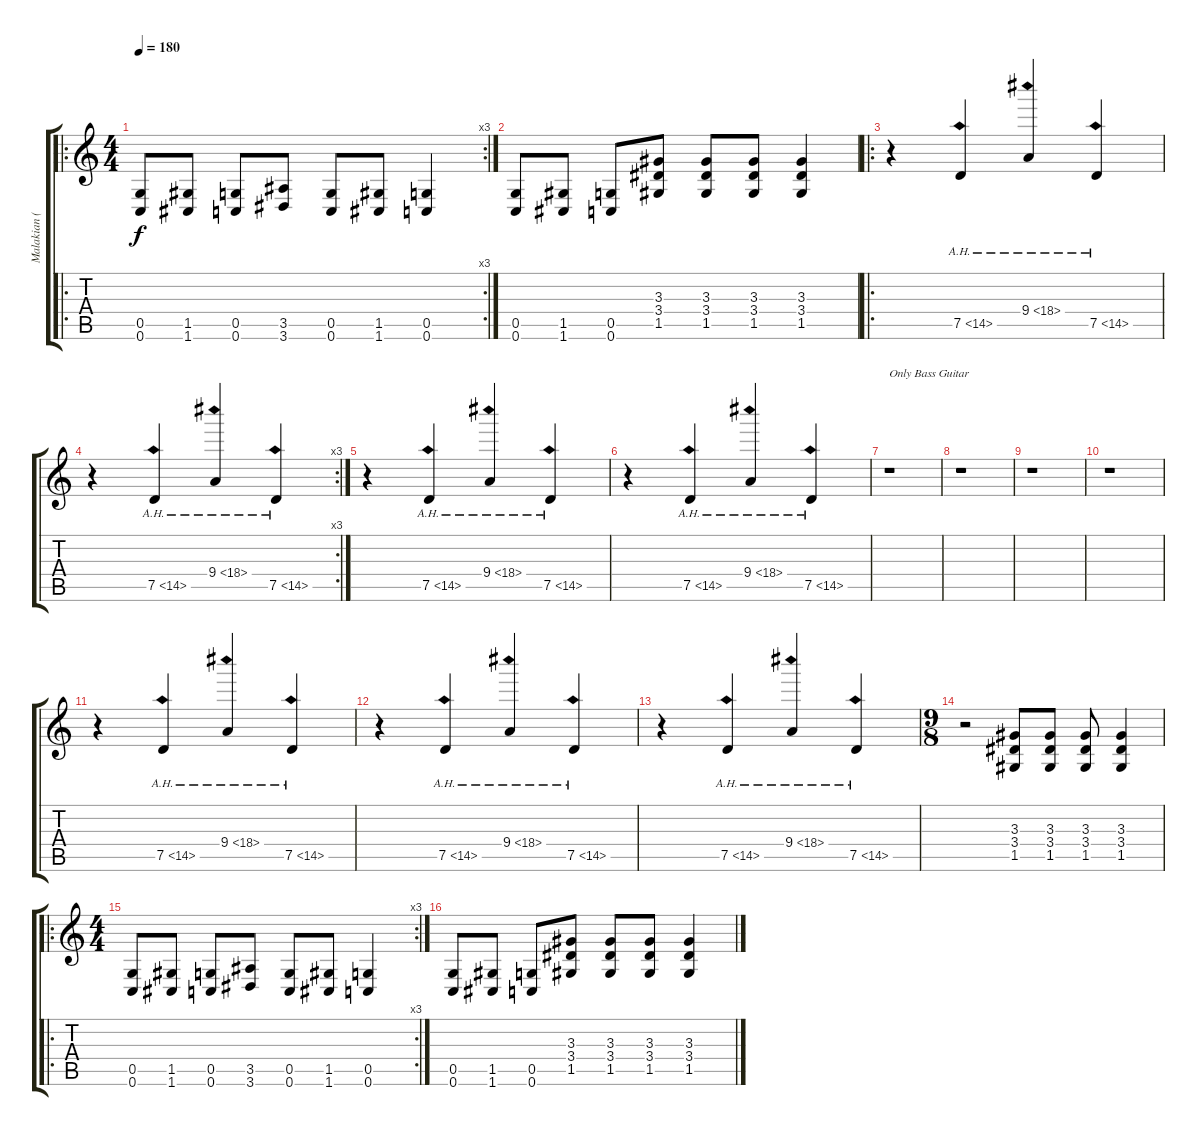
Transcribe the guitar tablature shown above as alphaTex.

\track ("Malakian (Dist.)" "Malakian (") {instrument distortionguitar}
\staff {score tabs}
\tuning (D4 A3 F3 C3 G2 C2) {hide}
\ro
\rc 3
\ts (4 4)
\tempo 180
\clef g2
\ks c
(0.5 0.6).8{dy f} (1.5 1.6).8 (0.5 0.6).8 (3.5 3.6).8 (0.5 0.6).8 (1.5 1.6).8 (0.5 0.6).4 |
(0.5 0.6).8 (1.5 1.6).8 (0.5 0.6).8 (3.3 3.4 1.5).8 (3.3 3.4 1.5).8 (3.3 3.4 1.5).8 (3.3 3.4 1.5).4 |
\ro
r.4 7.5{ah 7}.4 9.4{ah 9}.4 7.5{ah 7}.4 |
\rc 3
r.4 7.5{ah 7}.4 9.4{ah 9}.4 7.5{ah 7}.4 |
r.4 7.5{ah 7}.4 9.4{ah 9}.4 7.5{ah 7}.4 |
r.4 7.5{ah 7}.4 9.4{ah 9}.4 7.5{ah 7}.4 |
r.1{txt "Only Bass Guitar"} |
r.1 |
r.1 |
r.1 |
r.4 7.5{ah 7}.4 9.4{ah 9}.4 7.5{ah 7}.4 |
r.4 7.5{ah 7}.4 9.4{ah 9}.4 7.5{ah 7}.4 |
r.4 7.5{ah 7}.4 9.4{ah 9}.4 7.5{ah 7}.4 |
\ts (9 8)
r.2 (3.3 3.4 1.5).8 (3.3 3.4 1.5).8 (3.3 3.4 1.5).8 (3.3 3.4 1.5).4 |
\ro
\rc 3
\ts (4 4)
(0.5 0.6).8 (1.5 1.6).8 (0.5 0.6).8 (3.5 3.6).8 (0.5 0.6).8 (1.5 1.6).8 (0.5 0.6).4 |
(0.5 0.6).8 (1.5 1.6).8 (0.5 0.6).8 (3.3 3.4 1.5).8 (3.3 3.4 1.5).8 (3.3 3.4 1.5).8 (3.3 3.4 1.5).4
